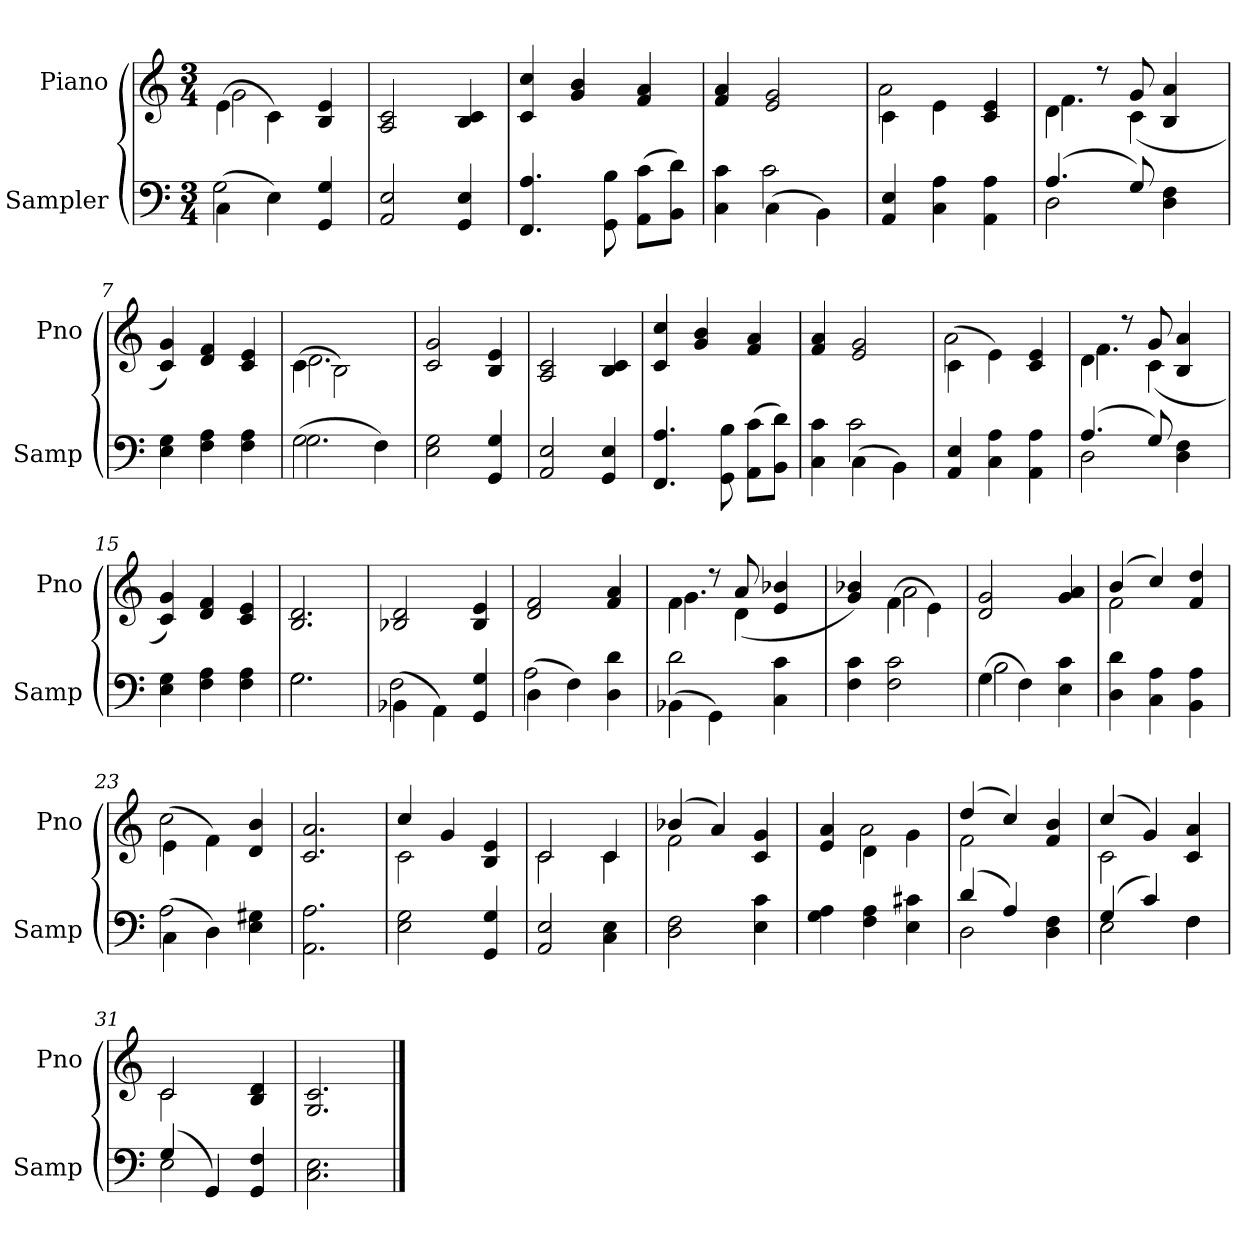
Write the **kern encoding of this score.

**kern	**kern
*part2	*part1
*staff2	*staff1
*I"Sampler	*I"Piano
*I'Samp	*I'Pno
*clefF4	*clefG2
*M3/4	*M3/4
=1	=1
*^	*^
(4C\	2G	(4e\	2g
4E\)	.	4c\)	.
4GG 4G	4ryy	4B 4e	4ryy
*v	*v	*	*
*	*v	*v
=2	=2
2AA 2E	2A 2c
4GG 4E	4B 4c
=3	=3
4.FF 4.A	4c 4cc
.	4g 4b
8GG 8B	.
(8AA\ 8c\L	4f 4a
8BB\ 8d\J)	.
=4	=4
*^	*
4C 4c	4ryy	4f 4a
(4C\	2c	2e 2g
4BB\)	.	.
*v	*v	*
=5	=5
*	*^
4AA 4E	4c\	2a
4C 4A	4e\	.
4AA 4A	4c 4e	4ryy
=6	=6	=6
*^	*	*
(4.A/	2D	4d\	4.f
.	.	8r	.
8G/)	.	8g/	(4c
4D 4F	4ryy	4B 4a	.
.	.	.	8ryy
*v	*v	*	*
*	*v	*v
=7	=7
4E 4G	4c 4g)
4F 4A	4d 4f
4F 4A	4c 4e
=8	=8
*^	*^
(2G\	2.G	(4c\	2.d
.	.	2B\)	.
4F\)	.	.	.
*v	*v	*	*
*	*v	*v
=9	=9
2E\ 2G\	2c 2g
4GG 4G	4B 4e
=10	=10
2AA 2E	2A 2c
4GG 4E	4B 4c
=11	=11
4.FF 4.A	4c 4cc
.	4g 4b
8GG 8B	.
(8AA\ 8c\L	4f 4a
8BB\ 8d\J)	.
=12	=12
*^	*
4C 4c	4ryy	4f 4a
(4C\	2c	2e 2g
4BB\)	.	.
*v	*v	*
=13	=13
*	*^
4AA 4E	(4c\	2a
4C 4A	4e\)	.
4AA 4A	4c 4e	4ryy
=14	=14	=14
*^	*	*
(4.A/	2D	4d\	4.f
.	.	8r	.
8G/)	.	8g/	(4c
4D 4F	4ryy	4B 4a	.
.	.	.	8ryy
*v	*v	*	*
*	*v	*v
=15	=15
4E 4G	4c 4g)
4F 4A	4d 4f
4F 4A	4c 4e
=16	=16
*^	*
2.G\	2.G	2.B 2.d
=17	=17	=17
(4BB-X\	2F	2B-X 2d
4AA\)	.	.
4GG 4G	4ryy	4B- 4e
=18	=18	=18
(4D\	2A	2d 2f
4F\)	.	.
4D 4d	4ryy	4f 4a
=19	=19	=19
*	*	*^
(4BB-X\	2d	4f\	4.g
4GG\)	.	8r	.
.	.	8a/	(4d
4C 4c	4ryy	4e 4b-X	.
.	.	.	8ryy
*v	*v	*	*
=20	=20	=20
4F 4c	4g 4b-X)	4ryy
2F 2c	(4f\	2a
.	4e\)	.
*	*v	*v
=21	=21
*^	*
(4G\	2B	2d 2g
4F\)	.	.
4E 4c	4ryy	4g 4a
*v	*v	*
=22	=22
*	*^
4D 4d	(4b/	2f
4C 4A	4cc/)	.
4BB 4A	4f 4dd	4ryy
=23	=23	=23
*^	*	*
(4C\	2A	(4e\	2cc
4D\)	.	4f\)	.
4E 4G#X	4ryy	4d 4b	4ryy
*v	*v	*	*
*	*v	*v
=24	=24
2.AA 2.A	2.c 2.a
=25	=25
*	*^
2E 2G	4cc/	2c
.	4g/	.
4GG 4G	4B 4e	4ryy
=26	=26	=26
2AA 2E	2c/	2c
4C 4E	4c/	4c
=27	=27	=27
2D 2F	(4b-X/	2f
.	4a/)	.
4E 4c	4c 4g	4ryy
=28	=28	=28
4G 4A	4e 4a	4ryy
4F 4A	4d\	2a
4E 4c#X	4g\	.
=29	=29	=29
*^	*	*
(4d/	2D	(4dd/	2f
4A/)	.	4cc/)	.
4D 4F	4ryy	4f 4b	4ryy
=30	=30	=30	=30
(4G/	2E	(4cc/	2c
4c/)	.	4g/)	.
4F\	4F	4c 4a	4ryy
=31	=31	=31	=31
(4G/	2E	2c/	2c
4GG/)	.	.	.
4GG 4F	4ryy	4B 4d	4ryy
*v	*v	*	*
*	*v	*v
=32	=32
2.C 2.E	2.G 2.c
==	==
*-	*-
